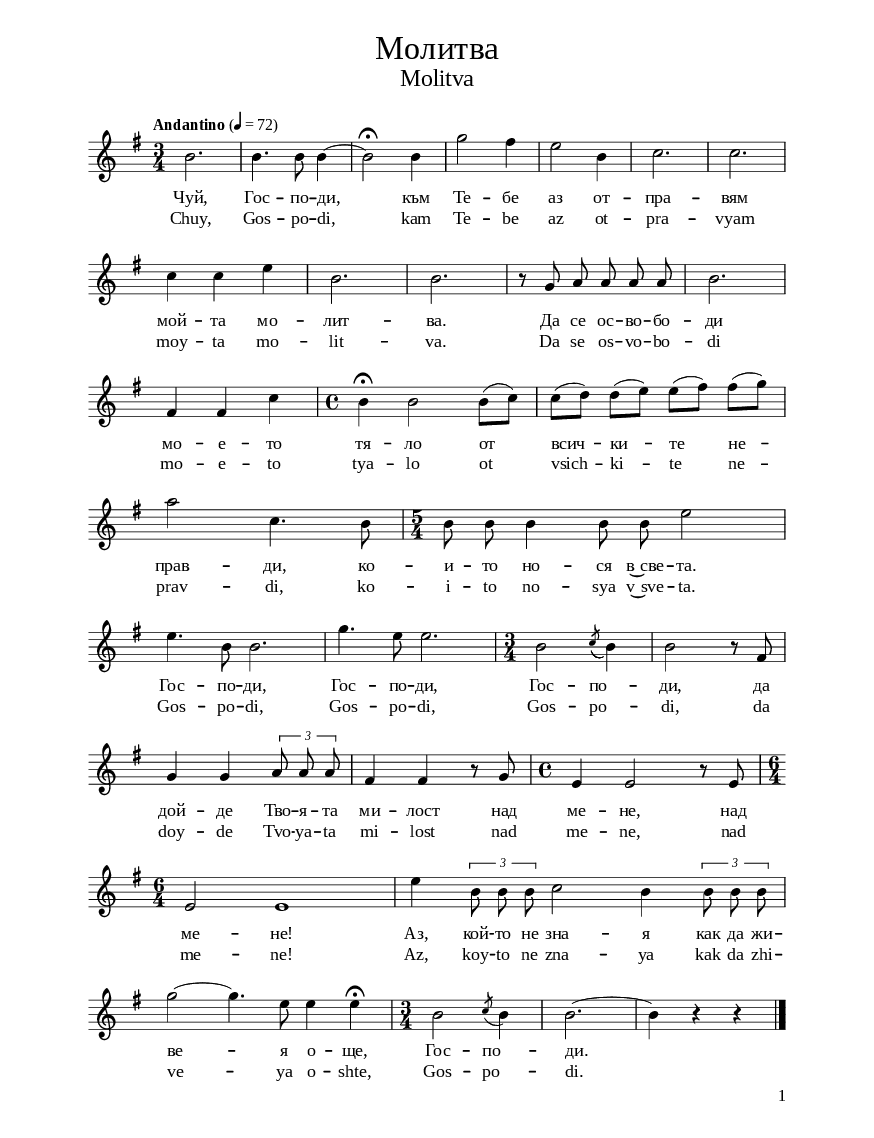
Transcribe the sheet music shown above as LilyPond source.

\version "2.24.0"

% include paper part and global functions
\include "include/globals.ily"

\bookpart {
  \label #'ref178
  \tocItem \markup "Молитва – Molitva"
  \include "include/bookpart-paper.ily"
  \score {
    \include "include/score-layout.ily"

    \new Voice \absolute {
      \clef treble
      \key g \major
      \time 3/4
      \tempoFunc "Andantino" 4 "72"
      \autoBeamOff
      
      b'2. | % 2
      b'4.  b'8  b'4 ~ | % 3
      b'2 ^\fermata  b'4 | % 4
      g''2  fis''4 | % 5
      e''2  b'4 | % 6
      c''2. | % 7
      c''2. \break | % 8
      c''4  c''4  e''4 | % 9
      b'2. |
      b'2. | % 11
      r8  g'8  a'8  a'8  a'8  a'8 | % 12
      b'2. \break | % 13
      fis'4  fis'4  c''4 | % 14
      \time 4/4  | % 14
      b'4 ^\fermata  b'2  b'8 ( [
      c''8 ) ] | % 15
      c''8 ( [  d''8 ) ]  d''8 ( [
      e''8 ) ]  e''8 ( [  fis''8 ) ]  fis''8 (
      [  g''8 ) ] \break | % 16
      a''2  c''4.  b'8 | % 17
      \time 5/4  | % 17
      b'8  b'8  b'4  b'8  b'8
      e''2 \break | % 18
      e''4.  b'8  b'2. | % 19
      g''4.  e''8  e''2. |
      \time 3/4  |
      b'2 \acciaccatura {  c''8 ( }  b'4 ) | % 21
      b'2 r8  fis'8 \break | % 22
      g'4  g'4
      \times 2/3  {
        a'8   a'8  a'8
      }
      | % 23
      fis'4  fis'4 r8  g'8 | % 24
      \time 4/4  | % 24
      e'4  e'2 r8  e'8 \break | % 25
      \time 6/4  | % 25
      e'2 e'1 | % 26
      e''4
      \tupletUp
      \times 2/3  {
        b'8   b'8  b'8
      }
      c''2  b'4
      \times 2/3  {
        b'8  b'8  b'8
      }
      \break | % 27
      g''2 ~  g''4.  e''8  e''4
      e''4 ^\fermata | % 28
      \time 3/4  | % 28
      b'2 \acciaccatura {  c''8 }  b'4 | % 29
      b'2. ~ |
      b'4 r4 r4 \bar "|."
    }


    \addlyrics { Чуй, Гос -- по -- ди,  към Те --
      бе аз от -- пра -- вям мой -- та
      мо -- лит -- ва. Да се ос -- во --
      бо -- ди мо -- е -- то тя -- ло от
      всич -- ки -- те  не
      -- прав -- ди, ко -- и -- то но --
      ся в~све -- та. Гос -- по -- ди,
      Гос -- по -- ди, Гос -- по -- ди,
      да дой -- де Тво -- я -- та ми --
      лост над ме -- не, над ме -- не!
      Аз, кой -- то не зна -- я как да
      жи -- ве -- я о -- ще, Гос --
      по -- ди.}
    \addlyrics {Chuy, Gos -- po -- di,  kam Te --
      be az ot -- pra -- vyam moy -- ta
      mo -- lit -- va. Da se os -- vo --
      bo -- di mo -- e -- to tya -- lo ot
      vsich -- ki -- te  ne
      -- prav -- di, ko -- i -- to no --
      sya v~sve -- ta. Gos -- po -- di,
      Gos -- po -- di, Gos -- po -- di,
      da doy -- de Tvo -- ya -- ta mi --
      lost nad me -- ne, nad me -- ne!
      Az, koy -- to ne zna -- ya kak da
      zhi -- ve -- ya o -- shte, Gos --
      po -- di.}


   \header {
      title = \titleFunc "Молитва" "Molitva"
    }


    \midi{}

  } % score



  % include foreign translation(s) of the song
  \version "2.24.1"

\markup \fill-line { \fontsize #deTitleFontSize "Gebet" }
\markup \null
\markup \null
\markup \fontsize #deCoupletFontSize {
  \hspace #10
  \override #`(baseline-skip . ,deCoupletBaselineSkip)

  \column { 

    \line { " "Höre, Herr, an Dich richte ich mein Gebet. }

    \line { " "Mein Körper befreie sich von allen Ungerechtigkeiten, }

    \line { " "die ich in die Welt bringe. }

    \line { " "Herr, Herr, Herr, Deine Barmherzigkeit komme,}

    \line { " "über mich, über mich.}

    \line { " "Ich, der ich noch nicht weiß,}

    \line { " "wie ich leben soll.}


}

}


} % bookpart

% Più mosso
%
